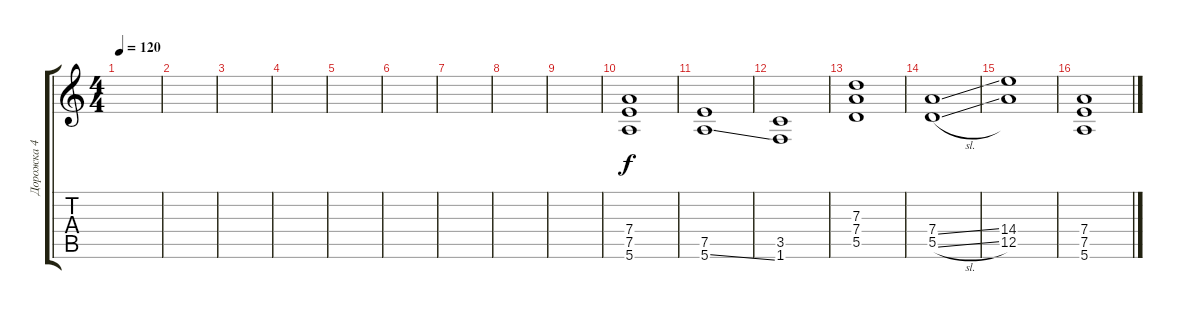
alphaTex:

\track ("Дорожка 4" "Дорожка 4") {instrument overdrivenguitar}
\staff {score tabs}
\tuning (E4 B3 G3 D3 A2 E2) {hide}
\ts (4 4)
\tempo 120
\clef g2
\ks c
|
|
|
|
|
|
|
|
|
(7.4 7.5 5.6).1 |
(7.5 5.6{ss}).1 |
(3.5 1.6).1 |
(7.3 7.4 5.5).1 |
(7.4{ss} 5.5{sl}).1 |
(14.4 12.5).1 |
(7.4 7.5 5.6).1
